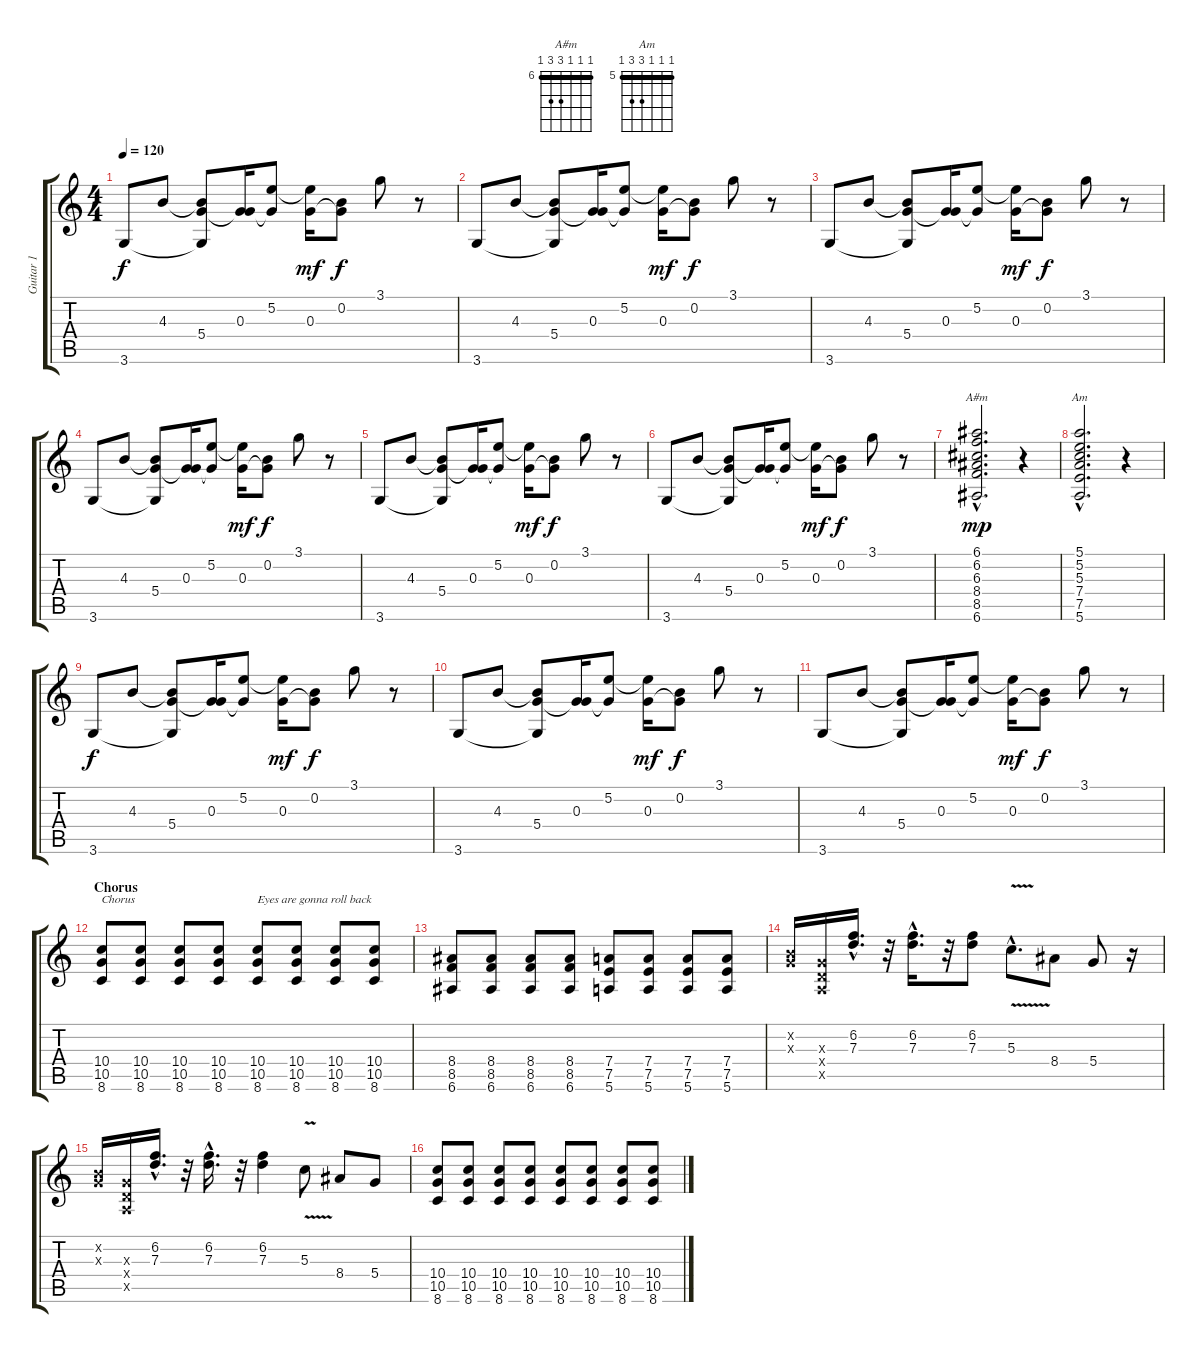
\track ("Guitar 1" "Guitar 1") {instrument overdrivenguitar}
\staff {score tabs}
\tuning (E4 B3 G3 D3 A2 E2) {hide}
\chord ("A#m" 6 6 6 8 8 6) {firstfret 6 barre 6}
\chord ("Am" 5 5 5 7 7 5) {firstfret 5 barre 5}
\ts (4 4)
\tempo 120
\clef g2
\ks c
3.6.8{dy f} 4.3.8 (4.3{t} 5.4 3.6{t}).8 (0.3 5.4{t}).16 (5.2 0.3{t}).8 (5.2{t} 0.3).16{dy mf} (0.2 0.3{t}).8{dy f} 3.1.8 r.8 |
3.6.8 4.3.8 (4.3{t} 5.4 3.6{t}).8 (0.3 5.4{t}).16 (5.2 0.3{t}).8 (5.2{t} 0.3).16{dy mf} (0.2 0.3{t}).8{dy f} 3.1.8 r.8 |
3.6.8 4.3.8 (4.3{t} 5.4 3.6{t}).8 (0.3 5.4{t}).16 (5.2 0.3{t}).8 (5.2{t} 0.3).16{dy mf} (0.2 0.3{t}).8{dy f} 3.1.8 r.8 |
3.6.8 4.3.8 (4.3{t} 5.4 3.6{t}).8 (0.3 5.4{t}).16 (5.2 0.3{t}).8 (5.2{t} 0.3).16{dy mf} (0.2 0.3{t}).8{dy f} 3.1.8 r.8 |
3.6.8 4.3.8 (4.3{t} 5.4 3.6{t}).8 (0.3 5.4{t}).16 (5.2 0.3{t}).8 (5.2{t} 0.3).16{dy mf} (0.2 0.3{t}).8{dy f} 3.1.8 r.8 |
3.6.8 4.3.8 (4.3{t} 5.4 3.6{t}).8 (0.3 5.4{t}).16 (5.2 0.3{t}).8 (5.2{t} 0.3).16{dy mf} (0.2 0.3{t}).8{dy f} 3.1.8 r.8 |
(6.1{hac} 6.2{hac} 6.3{hac} 8.4{hac} 8.5{hac} 6.6{hac}).2{d ch "A#m" dy mp} r.4 |
(5.1{hac} 5.2{hac} 5.3{hac} 7.4{hac} 7.5{hac} 5.6{hac}).2{d ch "Am"} r.4 |
3.6.8{dy f} 4.3.8 (4.3{t} 5.4 3.6{t}).8 (0.3 5.4{t}).16 (5.2 0.3{t}).8 (5.2{t} 0.3).16{dy mf} (0.2 0.3{t}).8{dy f} 3.1.8 r.8 |
3.6.8 4.3.8 (4.3{t} 5.4 3.6{t}).8 (0.3 5.4{t}).16 (5.2 0.3{t}).8 (5.2{t} 0.3).16{dy mf} (0.2 0.3{t}).8{dy f} 3.1.8 r.8 |
3.6.8 4.3.8 (4.3{t} 5.4 3.6{t}).8 (0.3 5.4{t}).16 (5.2 0.3{t}).8 (5.2{t} 0.3).16{dy mf} (0.2 0.3{t}).8{dy f} 3.1.8 r.8 |
\section ("" "Chorus")
(10.4 10.5 8.6).8{txt "Chorus"} (10.4 10.5 8.6).8 (10.4 10.5 8.6).8 (10.4 10.5 8.6).8 (10.4 10.5 8.6).8{txt "Eyes are gonna roll back"} (10.4 10.5 8.6).8 (10.4 10.5 8.6).8 (10.4 10.5 8.6).8 |
(8.4 8.5 6.6).8 (8.4 8.5 6.6).8 (8.4 8.5 6.6).8 (8.4 8.5 6.6).8 (7.4 7.5 5.6).8 (7.4 7.5 5.6).8 (7.4 7.5 5.6).8 (7.4 7.5 5.6).8 |
(0.2{x} 0.3{x}).16 (0.3{x} 0.4{x} 0.5{x}).16 (6.2{hac} 7.3{hac}).16{d} r.32 (6.2{hac} 7.3{hac}).16{d} r.32 (6.2 7.3).8 5.3{v hac}.8{d} 8.4.8 5.4.8 r.16 |
(0.2{x} 0.3{x}).16 (0.3{x} 0.4{x} 0.5{x}).16 (6.2{hac} 7.3{hac}).16{d} r.32 (6.2{hac} 7.3{hac}).16{d} r.32 (6.2 7.3).4 5.3{v}.8 8.4.8 5.4.8 |
(10.4 10.5 8.6).8 (10.4 10.5 8.6).8 (10.4 10.5 8.6).8 (10.4 10.5 8.6).8 (10.4 10.5 8.6).8 (10.4 10.5 8.6).8 (10.4 10.5 8.6).8 (10.4 10.5 8.6).8
